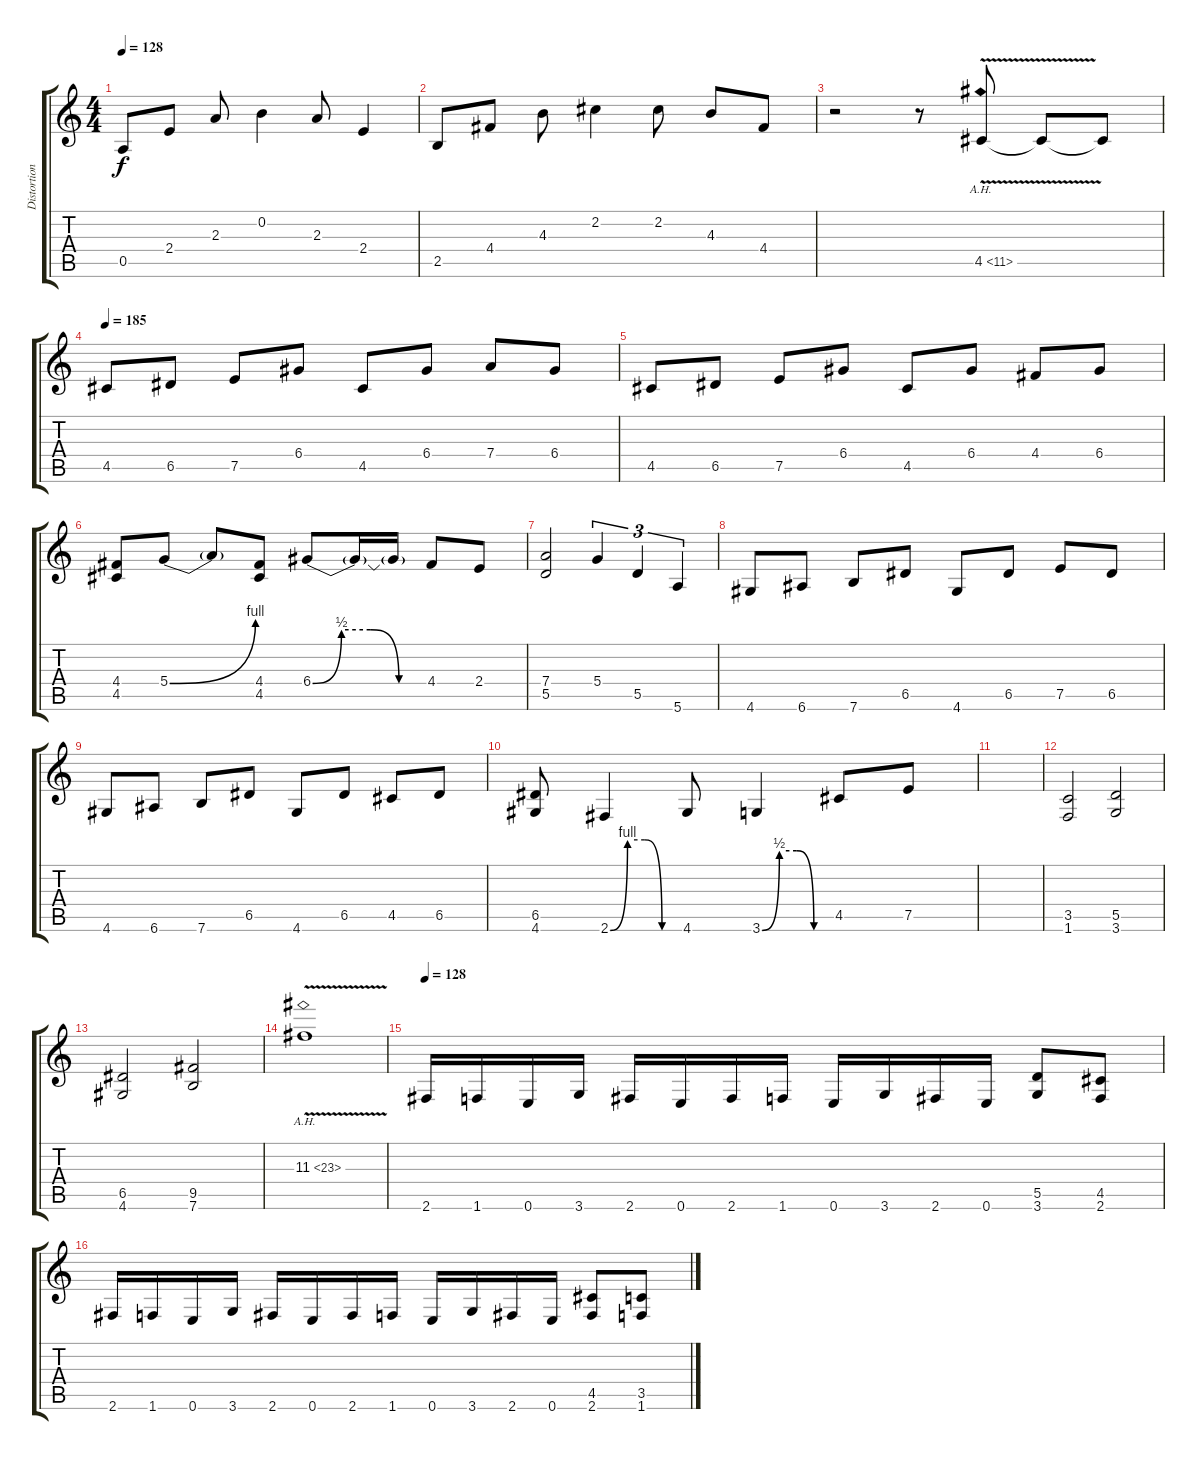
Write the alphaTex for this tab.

\track ("Distortion 2 - Solo" "Distortion") {instrument overdrivenguitar}
\staff {score tabs}
\tuning (E4 B3 G3 D3 A2 E2) {hide}
\ts (4 4)
\tempo 128
\clef g2
\ks c
0.5.8{dy f} 2.4.8 2.3.8 0.2.4 2.3.8 2.4.4 |
2.5.8 4.4.8 4.3.8 2.2.4 2.2.8 4.3.8 4.4.8 |
r.2 r.8 4.5{ah 7 v}.8 4.5{t}.8 4.5{t}.8 |
\tempo 185
4.5.8 6.5.8 7.5.8 6.4.8 4.5.8 6.4.8 7.4.8 6.4.8 |
4.5.8 6.5.8 7.5.8 6.4.8 4.5.8 6.4.8 4.4.8 6.4.8 |
(4.4 4.5).8 5.4{be (bend 0 0 60 4)}.8 5.4{t}.8 (4.4 4.5).8 6.4{be (custom 0 0 15 2 30 2 45 0 60 0)}.8 6.4{t}.16 6.4{t}.16 4.4.8 2.4.8 |
(7.4 5.5).2 5.4.4{tu (3 2)} 5.5.4{tu (3 2)} 5.6.4{tu (3 2)} |
4.6.8 6.6.8 7.6.8 6.5.8 4.6.8 6.5.8 7.5.8 6.5.8 |
4.6.8 6.6.8 7.6.8 6.5.8 4.6.8 6.5.8 4.5.8 6.5.8 |
(6.5 4.6).8 2.6{be (custom 0 0 15 4 30 4 45 0 60 0)}.4 4.6.8 3.6{be (custom 0 0 15 2 30 2 45 0 60 0)}.4 4.5.8 7.5.8 |
|
(3.5 1.6).2 (5.5 3.6).2 |
(6.5 4.6).2 (9.5 7.6).2 |
11.3{ah 12 v}.1 |
\tempo 128
2.6.16 1.6.16 0.6.16 3.6.16 2.6.16 0.6.16 2.6.16 1.6.16 0.6.16 3.6.16 2.6.16 0.6.16 (5.5 3.6).8 (4.5 2.6).8 |
2.6.16 1.6.16 0.6.16 3.6.16 2.6.16 0.6.16 2.6.16 1.6.16 0.6.16 3.6.16 2.6.16 0.6.16 (4.5 2.6).8 (3.5 1.6).8
